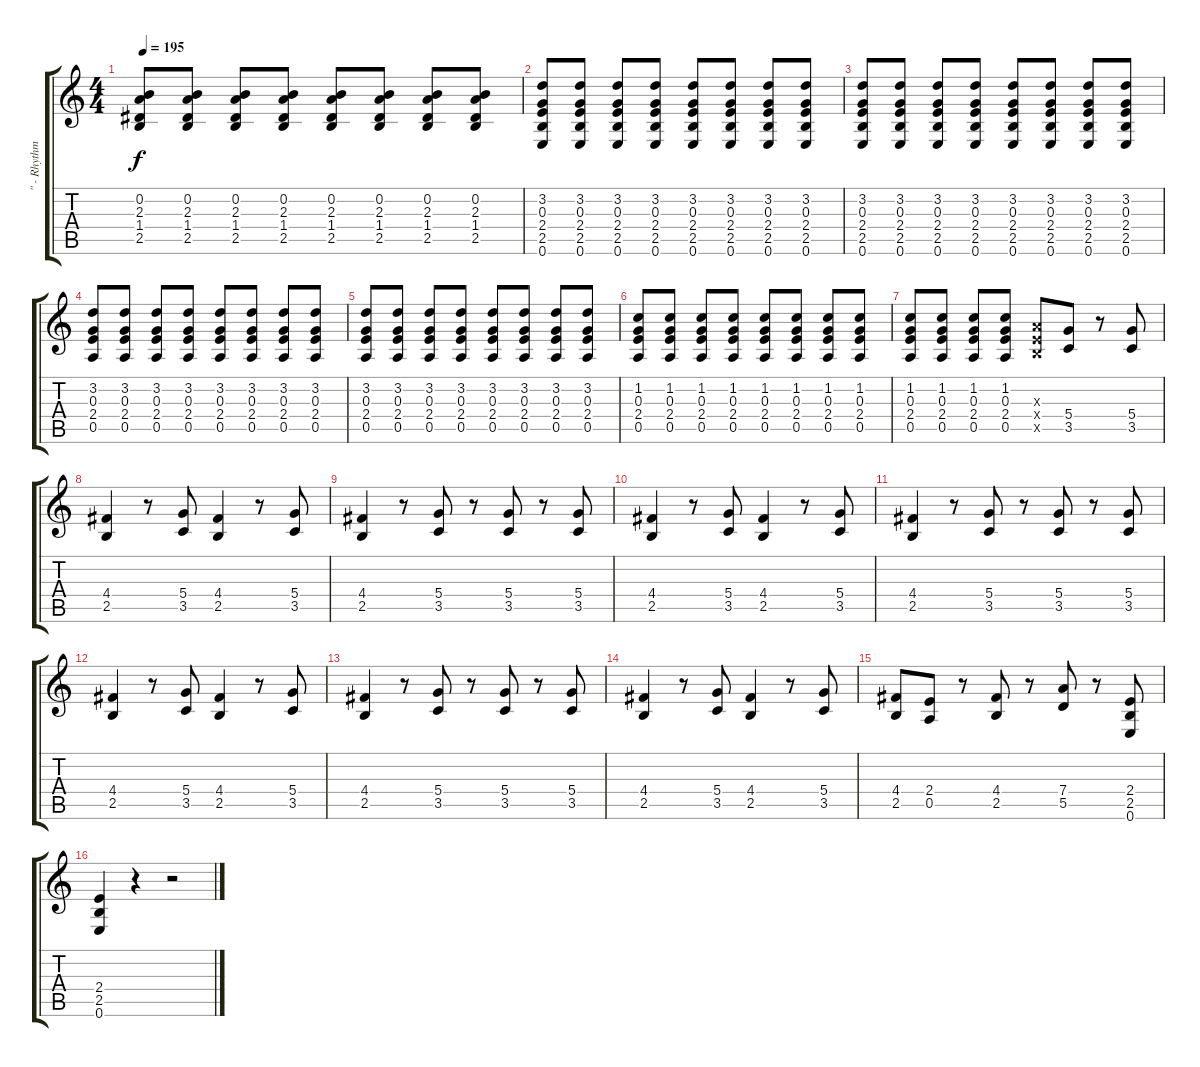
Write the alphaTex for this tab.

\track ("\" - Rhythm Guitar (Right)" "\" - Rhythm") {instrument distortionguitar}
\staff {score tabs}
\tuning (E4 B3 G3 D3 A2 E2) {hide}
\ts (4 4)
\tempo 195
\clef g2
\ks c
(0.2 2.3 1.4 2.5).8{dy f} (0.2 2.3 1.4 2.5).8 (0.2 2.3 1.4 2.5).8 (0.2 2.3 1.4 2.5).8 (0.2 2.3 1.4 2.5).8 (0.2 2.3 1.4 2.5).8 (0.2 2.3 1.4 2.5).8 (0.2 2.3 1.4 2.5).8 |
(3.2 0.3 2.4 2.5 0.6).8 (3.2 0.3 2.4 2.5 0.6).8 (3.2 0.3 2.4 2.5 0.6).8 (3.2 0.3 2.4 2.5 0.6).8 (3.2 0.3 2.4 2.5 0.6).8 (3.2 0.3 2.4 2.5 0.6).8 (3.2 0.3 2.4 2.5 0.6).8 (3.2 0.3 2.4 2.5 0.6).8 |
(3.2 0.3 2.4 2.5 0.6).8 (3.2 0.3 2.4 2.5 0.6).8 (3.2 0.3 2.4 2.5 0.6).8 (3.2 0.3 2.4 2.5 0.6).8 (3.2 0.3 2.4 2.5 0.6).8 (3.2 0.3 2.4 2.5 0.6).8 (3.2 0.3 2.4 2.5 0.6).8 (3.2 0.3 2.4 2.5 0.6).8 |
(3.2 0.3 2.4 0.5).8 (3.2 0.3 2.4 0.5).8 (3.2 0.3 2.4 0.5).8 (3.2 0.3 2.4 0.5).8 (3.2 0.3 2.4 0.5).8 (3.2 0.3 2.4 0.5).8 (3.2 0.3 2.4 0.5).8 (3.2 0.3 2.4 0.5).8 |
(3.2 0.3 2.4 0.5).8 (3.2 0.3 2.4 0.5).8 (3.2 0.3 2.4 0.5).8 (3.2 0.3 2.4 0.5).8 (3.2 0.3 2.4 0.5).8 (3.2 0.3 2.4 0.5).8 (3.2 0.3 2.4 0.5).8 (3.2 0.3 2.4 0.5).8 |
(1.2 0.3 2.4 0.5).8 (1.2 0.3 2.4 0.5).8 (1.2 0.3 2.4 0.5).8 (1.2 0.3 2.4 0.5).8 (1.2 0.3 2.4 0.5).8 (1.2 0.3 2.4 0.5).8 (1.2 0.3 2.4 0.5).8 (1.2 0.3 2.4 0.5).8 |
(1.2 0.3 2.4 0.5).8 (1.2 0.3 2.4 0.5).8 (1.2 0.3 2.4 0.5).8 (1.2 0.3 2.4 0.5).8 (2.3{x} 2.4{x} 2.5{x}).8 (5.4 3.5).8 r.8 (5.4 3.5).8 |
(4.4 2.5).4 r.8 (5.4 3.5).8 (4.4 2.5).4 r.8 (5.4 3.5).8 |
(4.4 2.5).4 r.8 (5.4 3.5).8 r.8 (5.4 3.5).8 r.8 (5.4 3.5).8 |
(4.4 2.5).4 r.8 (5.4 3.5).8 (4.4 2.5).4 r.8 (5.4 3.5).8 |
(4.4 2.5).4 r.8 (5.4 3.5).8 r.8 (5.4 3.5).8 r.8 (5.4 3.5).8 |
(4.4 2.5).4 r.8 (5.4 3.5).8 (4.4 2.5).4 r.8 (5.4 3.5).8 |
(4.4 2.5).4 r.8 (5.4 3.5).8 r.8 (5.4 3.5).8 r.8 (5.4 3.5).8 |
(4.4 2.5).4 r.8 (5.4 3.5).8 (4.4 2.5).4 r.8 (5.4 3.5).8 |
(4.4 2.5).8 (2.4 0.5).8 r.8 (4.4 2.5).8 r.8 (7.4 5.5).8 r.8 (2.4 2.5 0.6).8 |
(2.4 2.5 0.6).4 r.4 r.2
